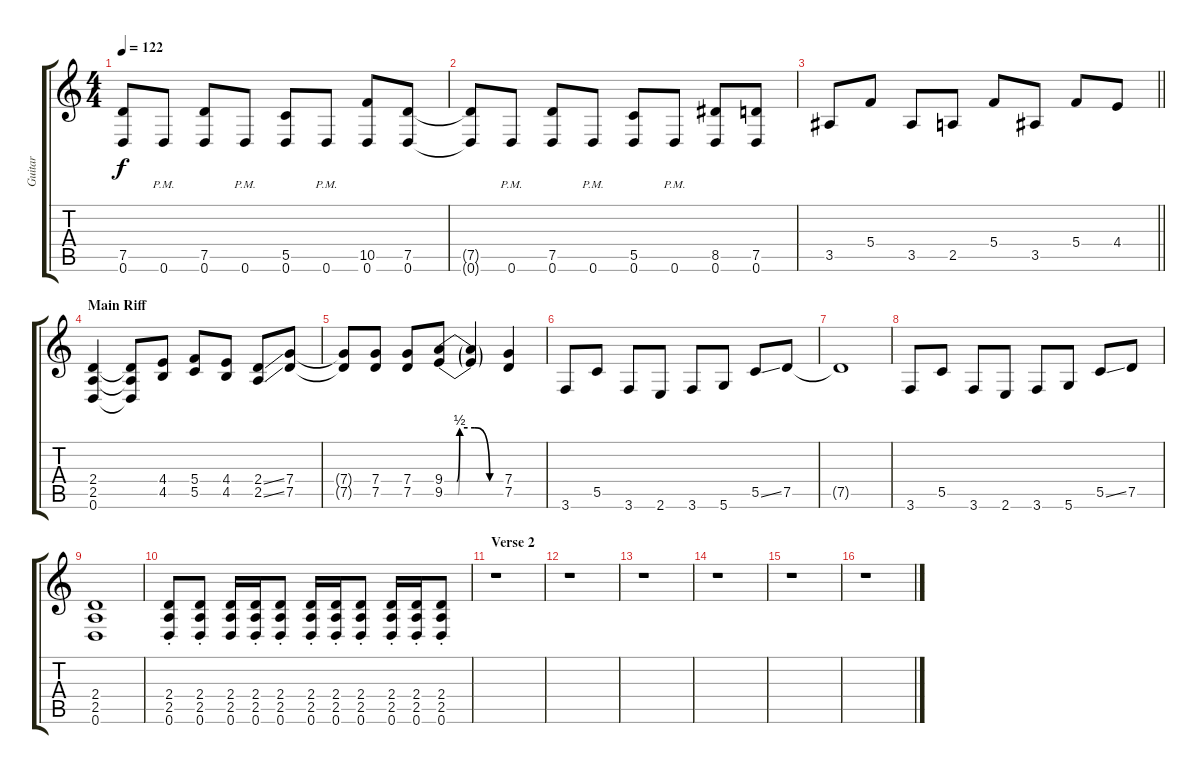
\track ("Guitar" "Guitar") {instrument distortionguitar}
\staff {score tabs}
\tuning (D4 A3 F3 C3 G2 D2) {hide}
\ts (4 4)
\tempo 122
\clef g2
\ks c
(7.5{t} 0.6{t}).8{dy f} 0.6{pm}.8 (7.5 0.6).8 0.6{pm}.8 (5.5 0.6).8 0.6{pm}.8 (10.5 0.6).8 (7.5 0.6).8 |
(7.5{t} 0.6{t}).8 0.6{pm}.8 (7.5 0.6).8 0.6{pm}.8 (5.5 0.6).8 0.6{pm}.8 (8.5 0.6).8 (7.5 0.6).8 |
\barLineRight lightlight
3.5.8 5.4.8 3.5.8 2.5.8 5.4.8 3.5.8 5.4.8 4.4.8 |
\section ("" "Main Riff")
(2.4 2.5 0.6).4 (2.4{t} 2.5{t} 0.6{t}).8 (4.4 4.5).8 (5.4 5.5).8 (4.4 4.5).8 (2.4{ss} 2.5{ss}).8 (7.4 7.5).8 |
(7.4{t} 7.5{t}).8 (7.4 7.5).8 (7.4 7.5).8 (9.4{be (custom 0 0 12 0 15 2 30 2 45 0 60 0)} 9.5{be (custom 0 0 13 0 15 2 30 2 45 0 60 0)}).8 (9.4{t} 9.5{t}).4 (7.4 7.5).4 |
3.6.8 5.5.8 3.6.8 2.6.8 3.6.8 5.6.8 5.5{ss}.8 7.5.8 |
7.5{t}.1 |
3.6.8 5.5.8 3.6.8 2.6.8 3.6.8 5.6.8 5.5{ss}.8 7.5.8 |
(2.4 2.5 0.6).1 |
(2.4{st} 2.5{st} 0.6{st}).8 (2.4{st} 2.5{st} 0.6{st}).8 (2.4 2.5 0.6).16 (2.4{st} 2.5{st} 0.6{st}).16 (2.4{st} 2.5{st} 0.6{st}).8 (2.4{st} 2.5{st} 0.6{st}).16 (2.4{st} 2.5{st} 0.6{st}).16 (2.4{st} 2.5{st} 0.6{st}).8 (2.4{st} 2.5{st} 0.6{st}).16 (2.4{st} 2.5{st} 0.6{st}).16 (2.4{st} 2.5{st} 0.6{st}).8 |
\section ("" "Verse 2")
r.1 |
r.1 |
r.1 |
r.1 |
r.1 |
r.1
